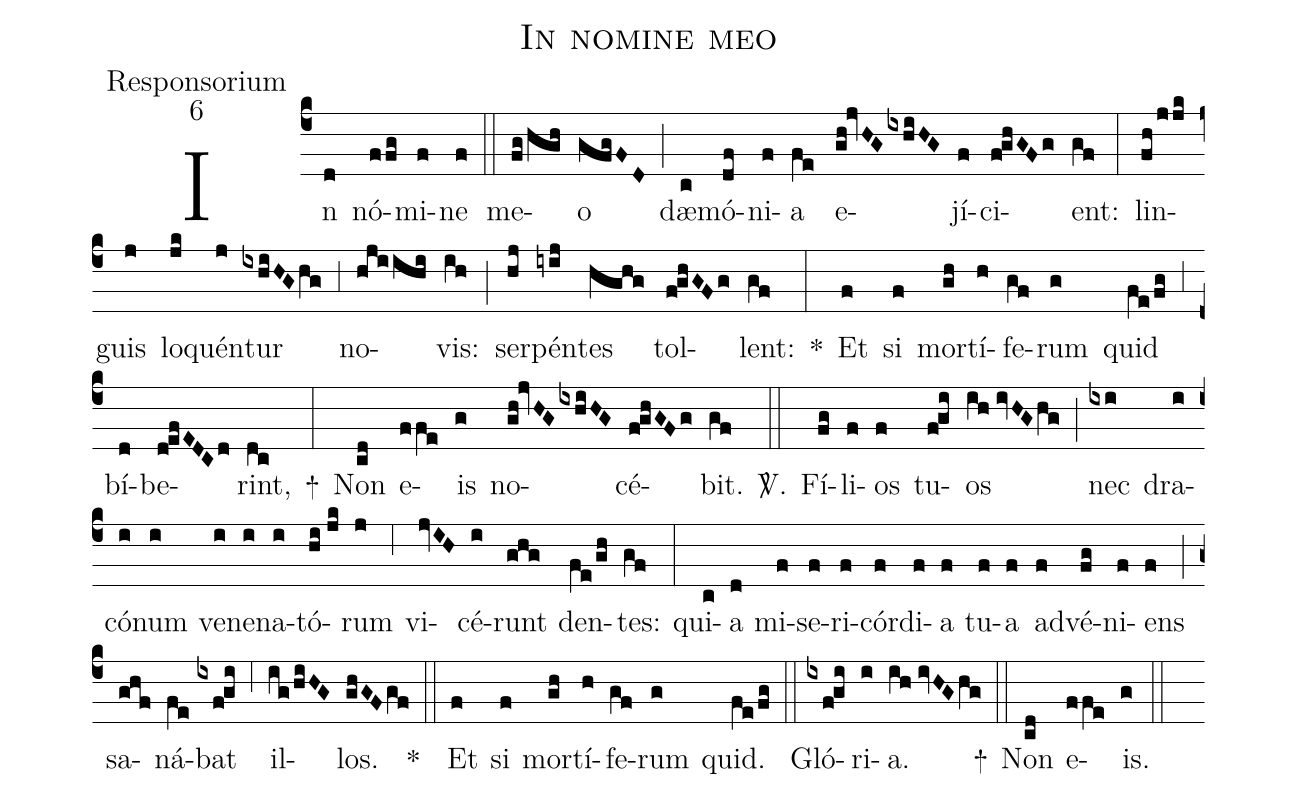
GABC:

name:In nomine meo;
office-part:Responsorium;
mode:6;
%%
(c4) In(d) nó(ffg)mi(f)ne(f) (::) me(fg/hgh)o(gfgFD) (;) dæ(c)mó(df)ni(f)a(fe) e(gh!jvHG/ixhiHG)jí(f)ci(f!ghGFg)ent:(gf) (:) lin(fh/jjk)guis(j) lo(jk)quén(j)tur(ixhiHGhg) (;3) no(hjiihi)vis:(ih) (;) ser(hj)pén(iyij)tes(hghg) tol(f!ghGFg)lent:(gf) *(:) Et(f) si(f) mor(gh)tí(h)fe(gf)rum(g) quid(fe/fg) (;3) bí(d)be(d!efEDCd)rint,(dc) +(:) Non(cd) e(ffe)is(g) no(gh!jvHG/ixhiHG)cé(f!ghGFg)bit.(gf) <sp>V/</sp>.(::) Fí(fg)li(f)os(f) tu(f!gi)os(ih//ivHGhg) (;) nec(ixi) dra(i)có(i)num(i) ve(i)ne(i)na(i)tó(hi//jk)rum(j) (;6) vi(jvIH)cé(i)runt(ghg) den(fe/gh)tes:(gf) (:) qui(c)a(d) mi(f)se(f)ri(f)cór(f)di(f)a(f) tu(f)a(f) ad(f)vé(fg)ni(f)ens(f) (;) sa(ghf)ná(fe)bat(ixf!gi) (;6) il(ig/hiHG)los.(ghGFgf) *(::) Et(f) si(f) mor(gh)tí(h)fe(gf)rum(g) quid.(fe/fg) (::) Gló(ixf!gi)ri(i)a.(ih//ivHG/hg) +(::) Non(cd) e(ffe)is.(g) (::)
